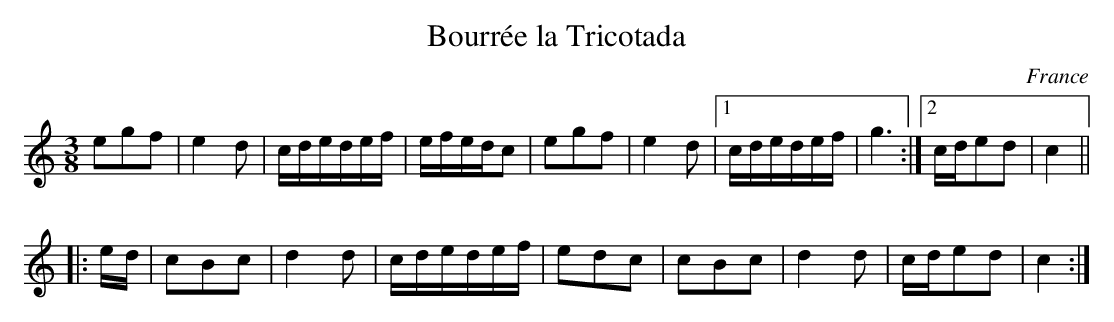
X:1
T:Bourrée la Tricotada
M:3/8
O:France
K:C major
e2g2f2| e4d2| cdedef| efedc2|\
e2g2f2| e4d2|1 cdedef| g6 :|2 cde2d2| c4||
|:ed | \
c2B2c2| d4d2| cdedef| e2d2c2|\
c2B2c2| d4d2| cde2d2| c4 :|
